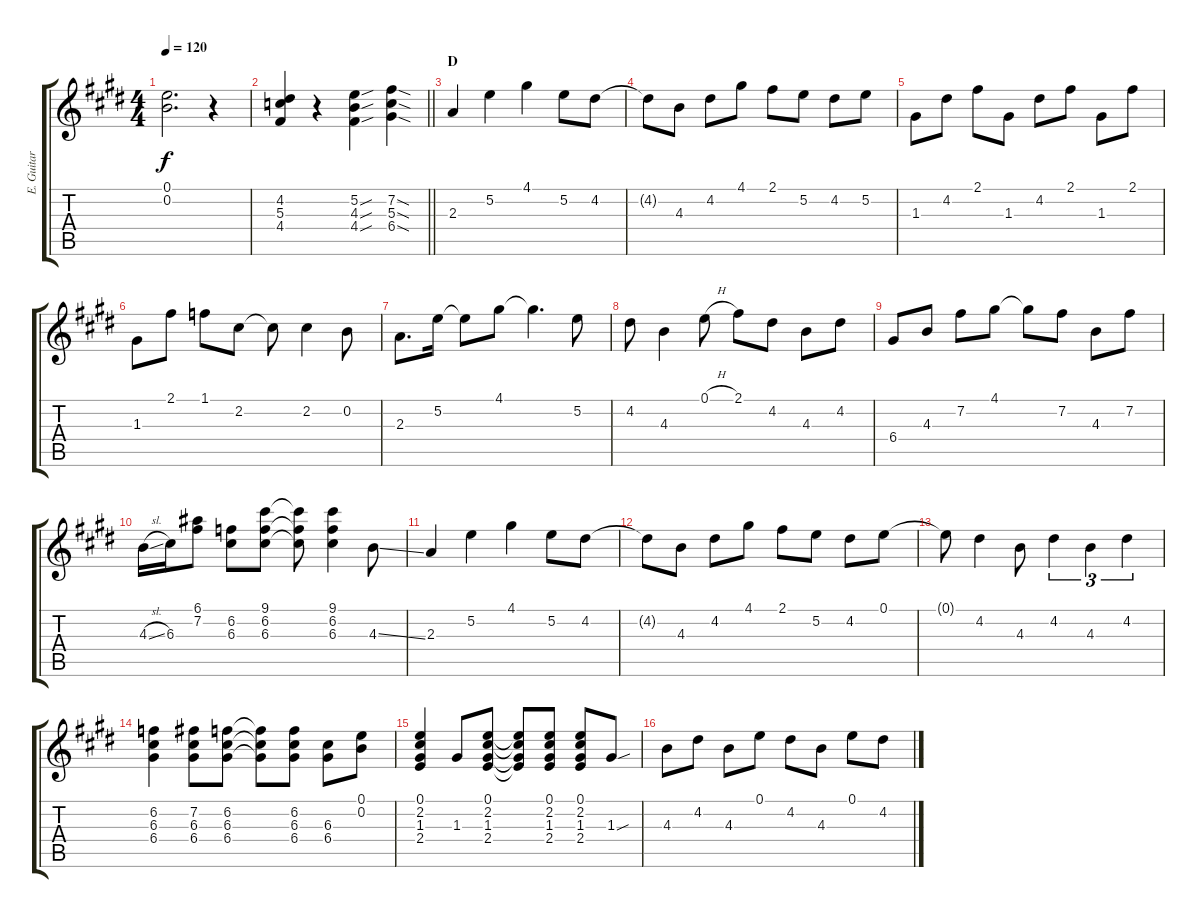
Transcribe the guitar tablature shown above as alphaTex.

\track ("E. Guitar I" "E. Guitar ") {instrument electricguitarclean}
\staff {score tabs}
\tuning (E4 B3 G3 D3 A2 E2) {hide}
\ts (4 4)
\tempo 120
\clef g2
\ks e
(0.1 0.2).2{d dy f} r.4 |
\barLineRight lightlight
(4.2 5.3 4.4).4 r.4 (5.2{sou} 4.3{sou} 4.4{sou}).4 (7.2{sod} 5.3{sod} 6.4{sod}).4 |
\section ("" "D")
2.3.4 5.2.4 4.1.4 5.2.8 4.2.8 |
4.2{t}.8 4.3.8 4.2.8 4.1.8 2.1.8 5.2.8 4.2.8 5.2.8 |
1.3.8 4.2.8 2.1.8 1.3.8 4.2.8 2.1.8 1.3.8 2.1.8 |
1.3.8 2.1.8 1.1.8 2.2.8 2.2{t}.8 2.2.4 0.2.8 |
2.3.8{d} 5.2.16 5.2{t}.8 4.1.8 4.1{t}.4{d} 5.2.8 |
4.2.8 4.3.4 0.1{h}.8 2.1.8 4.2.8 4.3.8 4.2.8 |
6.4.8 4.3.8 7.2.8 4.1.8 4.1{t}.8 7.2.8 4.3.8 7.2.8 |
4.3{sl}.16 6.3.16 (6.1 7.2).8 (6.2 6.3).8 (9.1 6.2 6.3).8 (9.1{t} 6.2{t} 6.3{t}).8 (9.1 6.2 6.3).4 4.3{ss}.8 |
2.3.4 5.2.4 4.1.4 5.2.8 4.2.8 |
4.2{t}.8 4.3.8 4.2.8 4.1.8 2.1.8 5.2.8 4.2.8 0.1.8 |
0.1{t}.8 4.2.4 4.3.8 4.2.4{tu (3 2)} 4.3.4{tu (3 2)} 4.2.4{tu (3 2)} |
(6.2 6.3 6.4).4 (7.2 6.3 6.4).8 (6.2 6.3 6.4).8 (6.2{t} 6.3{t} 6.4{t}).8 (6.2 6.3 6.4).8 (6.3 6.4).8 (0.1 0.2).8 |
(0.1 2.2 1.3 2.4).4 1.3.8 (0.1 2.2 1.3 2.4).8 (0.1{t} 2.2{t} 1.3{t} 2.4{t}).8 (0.1 2.2 1.3 2.4).8 (0.1 2.2 1.3 2.4).8 1.3{sou}.8 |
4.3.8 4.2.8 4.3.8 0.1.8 4.2.8 4.3.8 0.1.8 4.2.8
